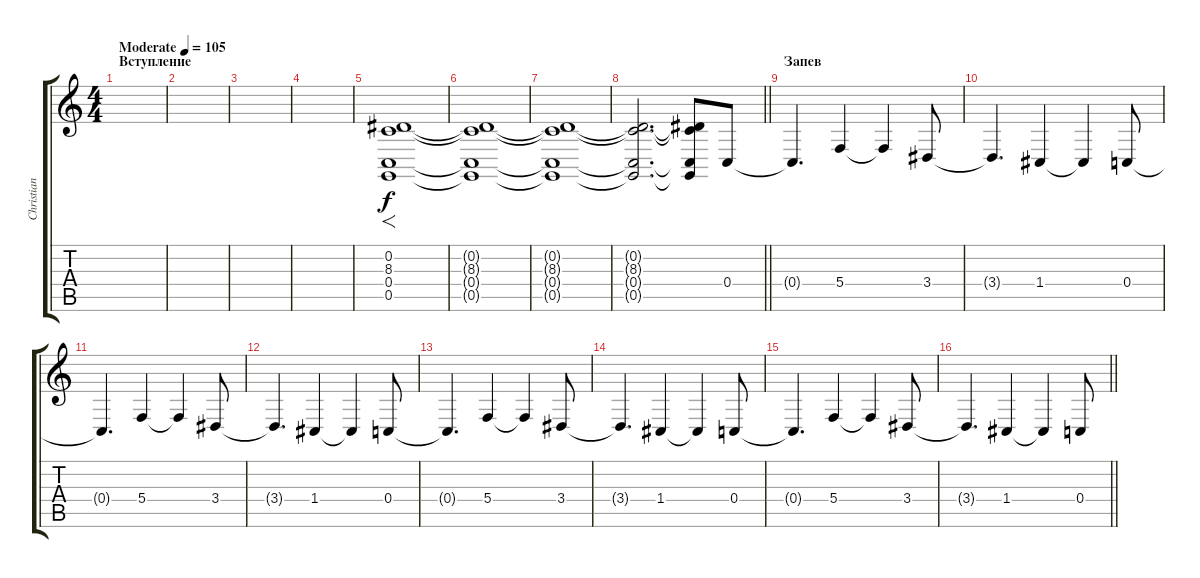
\track ("Christian Lorenz" "Christian ") {instrument pad4choir}
\staff {score tabs}
\tuning (E4 C4 G3 C3 G2 C2) {hide}
\ts (4 4)
\section ("" "Вступление")
\tempo (105 "Moderate")
\clef g2
\ks c
|
|
|
|
(0.2 8.3 0.4 0.5).1{f} |
(0.2{t} 8.3{t} 0.4{t} 0.5{t}).1 |
(0.2{t} 8.3{t} 0.4{t} 0.5{t}).1 |
\barLineRight lightlight
(0.2{t} 8.3{t} 0.4{t} 0.5{t}).2{d} (0.2{t} 8.3{t} 0.4{t} 0.5{t}).8 0.4.8 |
\section ("" "Запев")
0.4{t}.4{d volume 10} 5.4.4 5.4{t}.4 3.4.8 |
3.4{t}.4{d} 1.4.4 1.4{t}.4 0.4.8 |
0.4{t}.4{d volume 10} 5.4.4 5.4{t}.4 3.4.8 |
3.4{t}.4{d} 1.4.4 1.4{t}.4 0.4.8 |
0.4{t}.4{d volume 10} 5.4.4 5.4{t}.4 3.4.8 |
3.4{t}.4{d} 1.4.4 1.4{t}.4 0.4.8 |
0.4{t}.4{d volume 10} 5.4.4 5.4{t}.4 3.4.8 |
\barLineRight lightlight
3.4{t}.4{d} 1.4.4 1.4{t}.4 0.4.8
